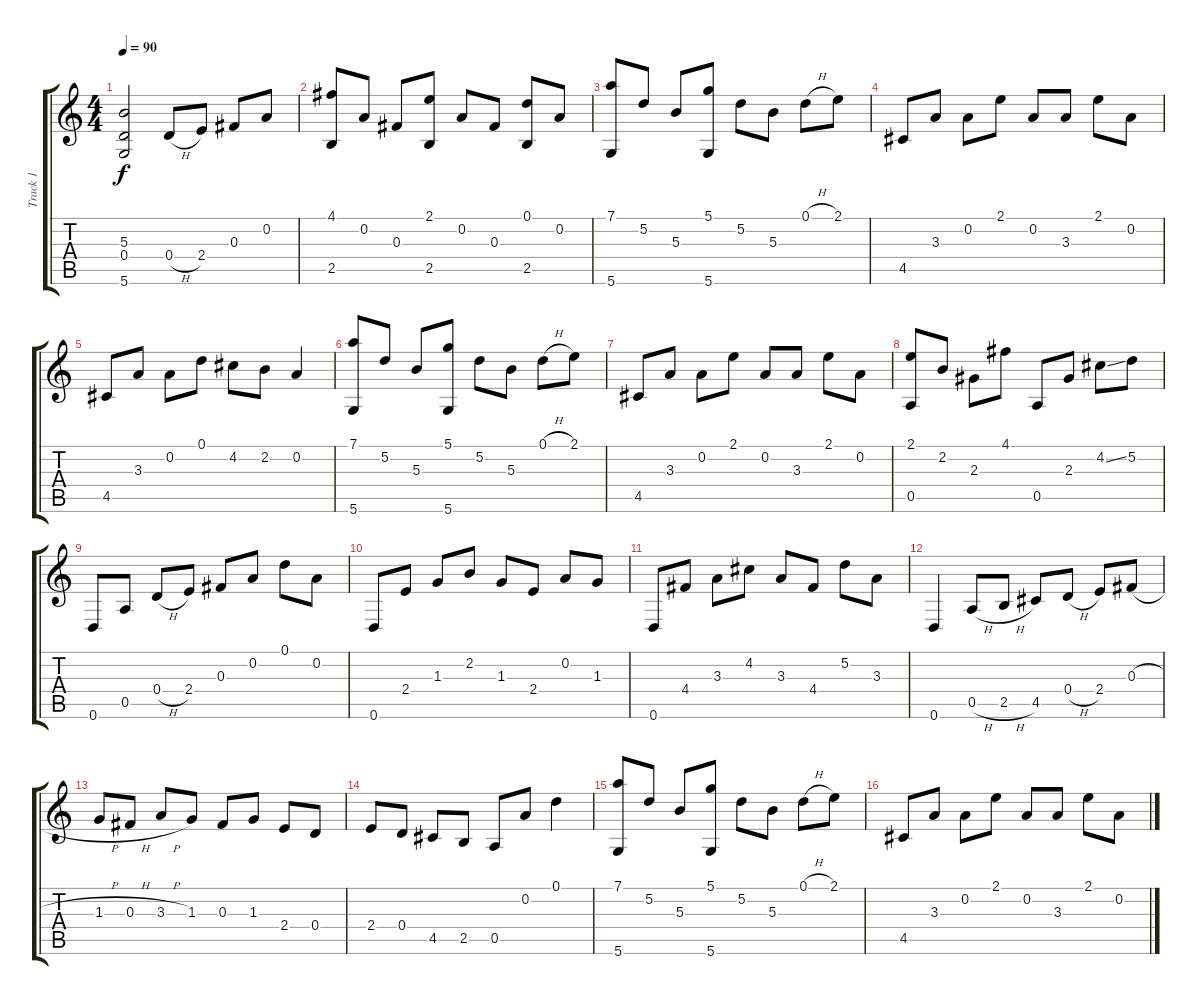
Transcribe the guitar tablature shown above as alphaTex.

\track ("Track 1" "Track 1") {instrument acousticguitarsteel}
\staff {score tabs}
\tuning (D4 A3 Gb3 D3 A2 D2) {hide}
\ts (4 4)
\tempo 90
\clef g2
\ks c
(5.3 0.4 5.6).2{dy f} 0.4{h}.8 2.4.8 0.3.8 0.2.8 |
(4.1 2.5).8 0.2.8 0.3.8 (2.1 2.5).8 0.2.8 0.3.8 (0.1 2.5).8 0.2.8 |
(7.1 5.6).8 5.2.8 5.3.8 (5.1 5.6).8 5.2.8 5.3.8 0.1{h}.8 2.1.8 |
4.5.8 3.3.8 0.2.8 2.1.8 0.2.8 3.3.8 2.1.8 0.2.8 |
4.5.8 3.3.8 0.2.8 0.1.8 4.2.8 2.2.8 0.2.4 |
(7.1 5.6).8 5.2.8 5.3.8 (5.1 5.6).8 5.2.8 5.3.8 0.1{h}.8 2.1.8 |
4.5.8 3.3.8 0.2.8 2.1.8 0.2.8 3.3.8 2.1.8 0.2.8 |
(2.1 0.5).8 2.2.8 2.3.8 4.1.8 0.5.8 2.3.8 4.2{ss}.8 5.2.8 |
0.6.8 0.5.8 0.4{h}.8 2.4.8 0.3.8 0.2.8 0.1.8 0.2.8 |
0.6.8 2.4.8 1.3.8 2.2.8 1.3.8 2.4.8 0.2.8 1.3.8 |
0.6.8 4.4.8 3.3.8 4.2.8 3.3.8 4.4.8 5.2.8 3.3.8 |
0.6.4 0.5{h}.8 2.5{h}.8 4.5.8 0.4{h}.8 2.4.8 0.3{h}.8 |
1.3{h}.8 0.3{h}.8 3.3{h}.8 1.3.8 0.3.8 1.3.8 2.4.8 0.4.8 |
2.4.8 0.4.8 4.5.8 2.5.8 0.5.8 0.2.8 0.1.4 |
(7.1 5.6).8 5.2.8 5.3.8 (5.1 5.6).8 5.2.8 5.3.8 0.1{h}.8 2.1.8 |
4.5.8 3.3.8 0.2.8 2.1.8 0.2.8 3.3.8 2.1.8 0.2.8
